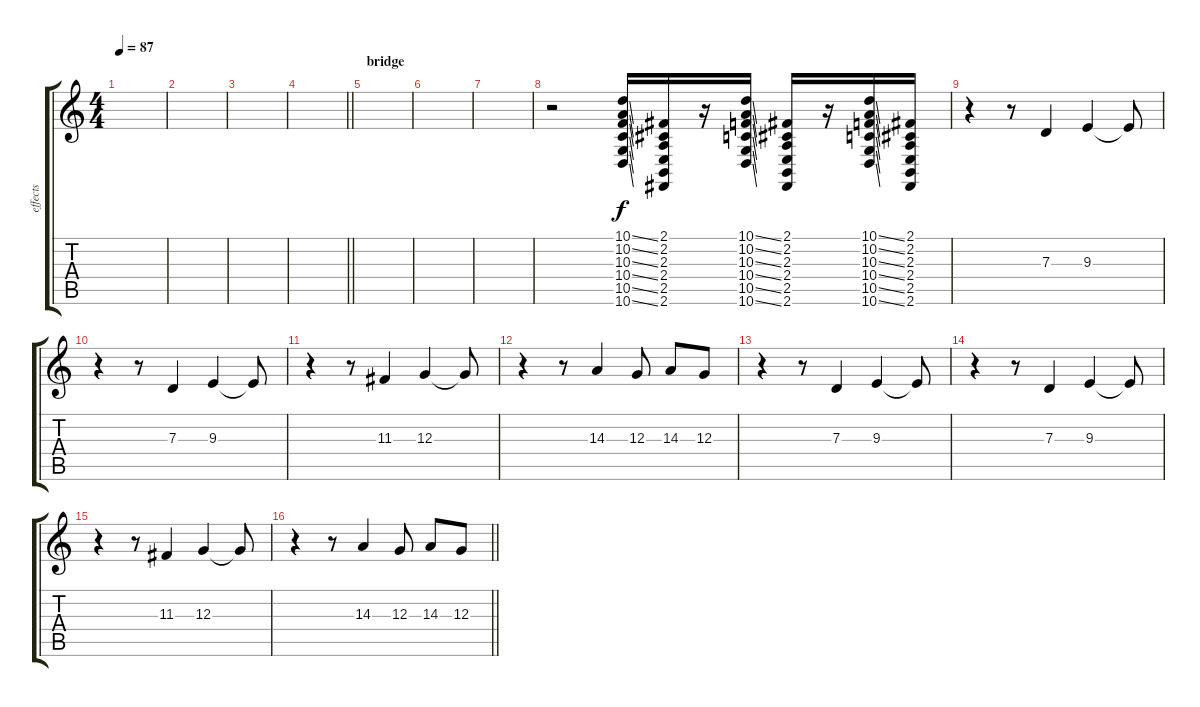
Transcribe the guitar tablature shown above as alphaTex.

\track ("effects" "effects") {instrument seashore}
\staff {score tabs}
\tuning (E4 B3 G3 D3 A2 E2) {hide}
\ts (4 4)
\tempo 87
\clef g2
\ks c
|
|
|
\barLineRight lightlight
|
\section ("" "bridge")
|
|
|
r.2 (10.1{ss} 10.2{ss} 10.3{ss} 10.4{ss} 10.5{ss} 10.6{ss}).16{instrument guitarfretnoise} (2.1 2.2 2.3 2.4 2.5 2.6).16{instrument guitarfretnoise} r.16 (10.1{ss} 10.2{ss} 10.3{ss} 10.4{ss} 10.5{ss} 10.6{ss}).16{instrument guitarfretnoise} (2.1 2.2 2.3 2.4 2.5 2.6).16{instrument guitarfretnoise} r.16 (10.1{ss} 10.2{ss} 10.3{ss} 10.4{ss} 10.5{ss} 10.6{ss}).16{instrument guitarfretnoise} (2.1 2.2 2.3 2.4 2.5 2.6).16{instrument guitarfretnoise} |
r.4 r.8 7.3.4{instrument tenorsax} 9.3.4{instrument tenorsax} 9.3{t}.8 |
r.4 r.8 7.3.4{instrument tenorsax} 9.3.4{instrument tenorsax} 9.3{t}.8 |
r.4 r.8 11.3.4{instrument tenorsax} 12.3.4{instrument tenorsax} 12.3{t}.8 |
r.4 r.8 14.3.4{instrument tenorsax} 12.3.8{instrument tenorsax} 14.3.8{instrument tenorsax} 12.3.8{instrument tenorsax} |
r.4 r.8 7.3.4{instrument tenorsax} 9.3.4{instrument tenorsax} 9.3{t}.8 |
r.4 r.8 7.3.4{instrument tenorsax} 9.3.4{instrument tenorsax} 9.3{t}.8 |
r.4 r.8 11.3.4{instrument tenorsax} 12.3.4{instrument tenorsax} 12.3{t}.8 |
\barLineRight lightlight
r.4 r.8 14.3.4{instrument tenorsax} 12.3.8{instrument tenorsax} 14.3.8{instrument tenorsax} 12.3.8{instrument tenorsax}
